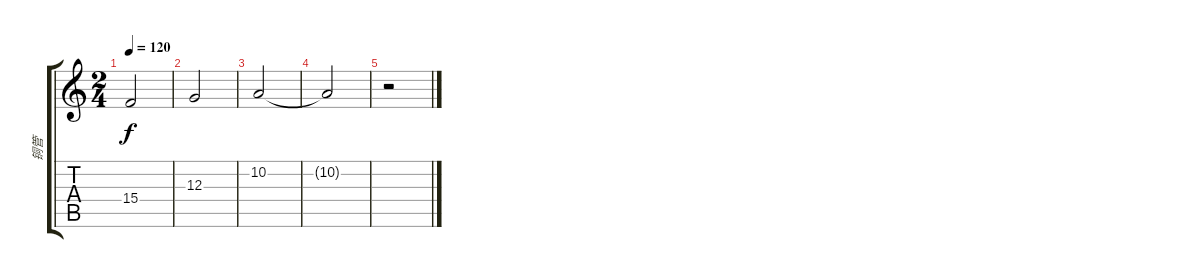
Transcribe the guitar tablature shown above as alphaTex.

\track ("铜管" "铜管") {instrument trumpet}
\staff {score tabs}
\tuning (E4 B3 G3 D3 A2 E2) {hide}
\ts (2 4)
\tempo 120
\clef g2
\ks c
15.4.2{dy f} |
12.3.2 |
10.2.2 |
10.2{t}.2 |
r.2
